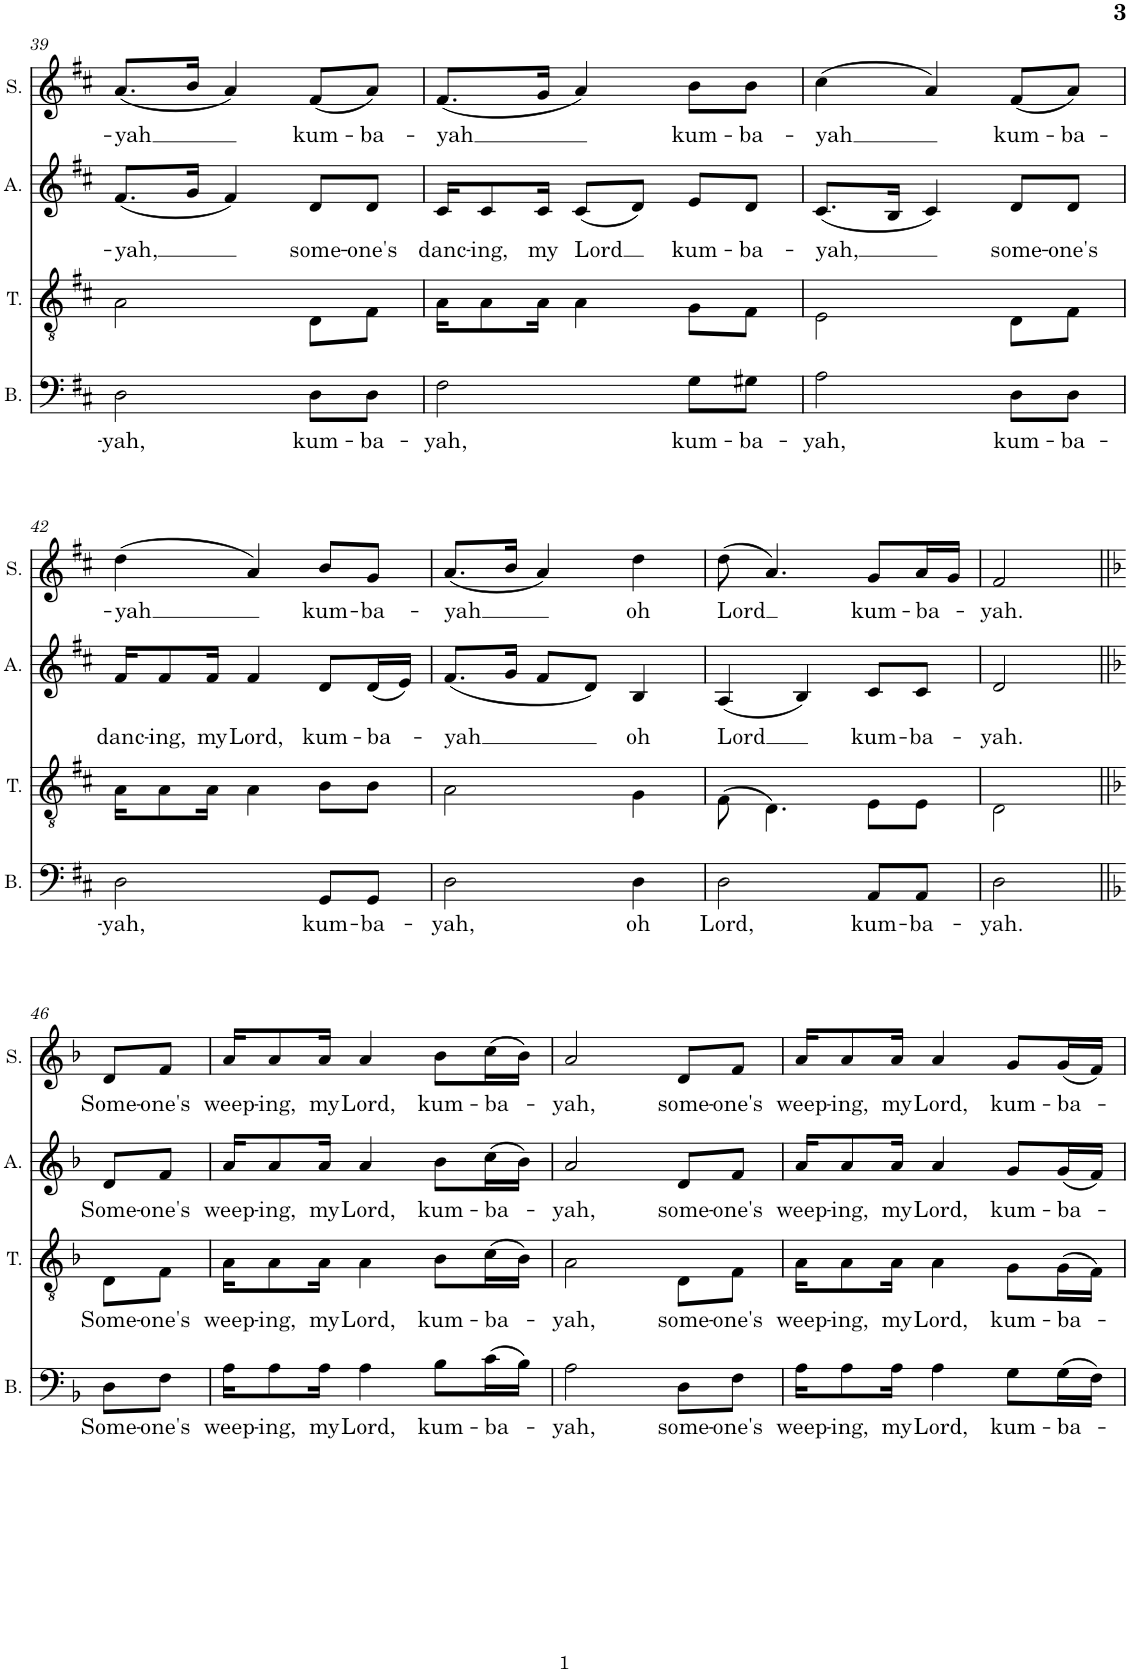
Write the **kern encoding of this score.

**kern	**text	**kern	**text	**kern	**text	**kern	**text
*part4	*part4	*part3	*part3	*part2	*part2	*part1	*part1
*staff4	*staff4	*staff3	*staff3	*staff2	*staff2	*staff1	*staff1
*I"Basso	*	*I"Tenore	*	*I"Contralto	*	*I"Soprano	*
*I'B.	*	*I'T.	*	*	*	*I'S.	*
!!LO:PB:g=z
*clefF4	*	*clefGv2	*	*clefG2	*	*clefG2	*
*k[f#c#]	*	*k[f#c#]	*	*k[f#c#]	*	*k[f#c#]	*
*	*	*	*	*M3/4	*	*M3/4	*
=39	=39	=39	=39	=39	=39	=39	=39
!	!LO:LY:b	!	!	!	!LO:LY:b	!	!LO:LY:b
2D\	-yah,	2A\	.	(8.f#/L	-yah,	(8.a/L	-yah
.	.	.	.	16g/Jk	.	16b/Jk	.
.	.	.	.	4f#/)	.	4a/)	.
!	!LO:LY:b	!	!	!	!LO:LY:b	!	!LO:LY:b
8D\L	kum-	8D\L	.	8d/L	some-	(8f#/L	kum-
!	!LO:LY:b	!	!	!	!LO:LY:b	!	!LO:LY:b
8D\J	-ba-	8F#\J	.	8d/J	-one's	8a/J)	-ba-
=40	=40	=40	=40	=40	=40	=40	=40
!	!LO:LY:b	!	!	!	!LO:LY:b	!	!LO:LY:b
2F#\	-yah,	16A\KL	.	16c#/KL	danc-	(8.f#/L	-yah
!	!	!	!	!	!LO:LY:b	!	!
.	.	8A\	.	8c#/	-ing,	.	.
!	!	!	!	!	!LO:LY:b	!	!
.	.	16A\Jk	.	16c#/Jk	my	16g/Jk	.
!	!	!	!	!	!LO:LY:b	!	!
.	.	4A\	.	(8c#/L	Lord	4a/)	.
.	.	.	.	8d/J)	.	.	.
!	!LO:LY:b	!	!	!	!LO:LY:b	!	!LO:LY:b
8G\L	kum-	8G\L	.	8e/L	kum-	8b\L	kum-
!	!LO:LY:b	!	!	!	!LO:LY:b	!	!LO:LY:b
8G#X\J	-ba-	8F#\J	.	8d/J	-ba-	8b\J	-ba-
=41	=41	=41	=41	=41	=41	=41	=41
!	!LO:LY:b	!	!	!	!LO:LY:b	!	!LO:LY:b
2A\	-yah,	2E\	.	(8.c#/L	-yah,	(4cc#\	-yah
.	.	.	.	16B/Jk	.	.	.
.	.	.	.	4c#/)	.	4a/)	.
!	!LO:LY:b	!	!	!	!LO:LY:b	!	!LO:LY:b
8D\L	kum-	8D\L	.	8d/L	some-	(8f#/L	kum-
!	!LO:LY:b	!	!	!	!LO:LY:b	!	!LO:LY:b
8D\J	-ba-	8F#\J	.	8d/J	-one's	8a/J)	-ba-
!!LO:LB:g=z
=42	=42	=42	=42	=42	=42	=42	=42
!	!LO:LY:b	!	!	!	!LO:LY:b	!	!LO:LY:b
2D\	-yah,	16A\KL	.	16f#/KL	danc-	(4dd\	-yah
!	!	!	!	!	!LO:LY:b	!	!
.	.	8A\	.	8f#/	-ing,	.	.
!	!	!	!	!	!LO:LY:b	!	!
.	.	16A\Jk	.	16f#/Jk	my	.	.
!	!	!	!	!	!LO:LY:b	!	!
.	.	4A\	.	4f#/	Lord,	4a/)	.
!	!LO:LY:b	!	!	!	!LO:LY:b	!	!LO:LY:b
8GG/L	kum-	8B\L	.	8d/L	kum-	8b/L	kum-
!	!LO:LY:b	!	!	!	!LO:LY:b	!	!LO:LY:b
8GG/J	-ba-	8B\J	.	(16d/L	-ba-	8g/J	-ba-
.	.	.	.	16e/JJ)	.	.	.
=43	=43	=43	=43	=43	=43	=43	=43
!	!LO:LY:b	!	!	!	!LO:LY:b	!	!LO:LY:b
2D\	-yah,	2A\	.	(8.f#/L	-yah	(8.a/L	-yah
.	.	.	.	16g/Jk	.	16b/Jk	.
.	.	.	.	8f#/L	.	4a/)	.
.	.	.	.	8d/J)	.	.	.
!	!LO:LY:b	!	!	!	!LO:LY:b	!	!LO:LY:b
4D\	oh	4G\	.	4B/	oh	4dd\	oh
=44	=44	=44	=44	=44	=44	=44	=44
!	!LO:LY:b	!	!	!	!LO:LY:b	!	!LO:LY:b
2D\	Lord,	(8F#\	.	(4A/	Lord	(8dd\	Lord
.	.	4.D\)	.	.	.	4.a/)	.
.	.	.	.	4B/)	.	.	.
!	!LO:LY:b	!	!	!	!LO:LY:b	!	!LO:LY:b
8AA/L	kum-	8E\L	.	8c#/L	kum-	8g/L	kum-
!	!LO:LY:b	!	!	!	!LO:LY:b	!	!LO:LY:b
8AA/J	-ba-	8E\J	.	8c#/J	-ba-	16a/L	-ba-
.	.	.	.	.	.	16g/JJ	.
=45	=45	=45	=45	=45	=45	=45	=45
!	!LO:LY:b	!	!	!	!LO:LY:b	!	!LO:LY:b
2D\	-yah.	2D\	.	2d/	-yah.	2f#/	-yah.
!!LO:LB:g=z
=46||	=46||	=46||	=46||	=46||	=46||	=46||	=46||
*k[b-]	*	*k[b-]	*	*k[b-]	*	*k[b-]	*
!	!LO:LY:b	!	!LO:LY:b	!	!LO:LY:b	!	!LO:LY:b
8D\L	Some-	8D\L	Some-	8d/L	Some-	8d/L	Some-
!	!LO:LY:b	!	!LO:LY:b	!	!LO:LY:b	!	!LO:LY:b
8F\J	-one's	8F\J	-one's	8f/J	-one's	8f/J	-one's
=47	=47	=47	=47	=47	=47	=47	=47
!	!LO:LY:b	!	!LO:LY:b	!	!LO:LY:b	!	!LO:LY:b
16A\KL	weep-	16A\KL	weep-	16a/KL	weep-	16a/KL	weep-
!	!LO:LY:b	!	!LO:LY:b	!	!LO:LY:b	!	!LO:LY:b
8A\	-ing,	8A\	-ing,	8a/	-ing,	8a/	-ing,
!	!LO:LY:b	!	!LO:LY:b	!	!LO:LY:b	!	!LO:LY:b
16A\Jk	my	16A\Jk	my	16a/Jk	my	16a/Jk	my
!	!LO:LY:b	!	!LO:LY:b	!	!LO:LY:b	!	!LO:LY:b
4A\	Lord,	4A\	Lord,	4a/	Lord,	4a/	Lord,
!	!LO:LY:b	!	!LO:LY:b	!	!LO:LY:b	!	!LO:LY:b
8B-\L	kum-	8B-\L	kum-	8b-\L	kum-	8b-\L	kum-
!	!LO:LY:b	!	!LO:LY:b	!	!LO:LY:b	!	!LO:LY:b
(16c\L	-ba-	(16c\L	-ba-	(16cc\L	-ba-	(16cc\L	-ba-
16B-\JJ)	.	16B-\JJ)	.	16b-\JJ)	.	16b-\JJ)	.
=48	=48	=48	=48	=48	=48	=48	=48
!	!LO:LY:b	!	!LO:LY:b	!	!LO:LY:b	!	!LO:LY:b
2A\	-yah,	2A\	-yah,	2a/	-yah,	2a/	-yah,
!	!LO:LY:b	!	!LO:LY:b	!	!LO:LY:b	!	!LO:LY:b
8D\L	some-	8D\L	some-	8d/L	some-	8d/L	some-
!	!LO:LY:b	!	!LO:LY:b	!	!LO:LY:b	!	!LO:LY:b
8F\J	-one's	8F\J	-one's	8f/J	-one's	8f/J	-one's
=49	=49	=49	=49	=49	=49	=49	=49
!	!LO:LY:b	!	!LO:LY:b	!	!LO:LY:b	!	!LO:LY:b
16A\KL	weep-	16A\KL	weep-	16a/KL	weep-	16a/KL	weep-
!	!LO:LY:b	!	!LO:LY:b	!	!LO:LY:b	!	!LO:LY:b
8A\	-ing,	8A\	-ing,	8a/	-ing,	8a/	-ing,
!	!LO:LY:b	!	!LO:LY:b	!	!LO:LY:b	!	!LO:LY:b
16A\Jk	my	16A\Jk	my	16a/Jk	my	16a/Jk	my
!	!LO:LY:b	!	!LO:LY:b	!	!LO:LY:b	!	!LO:LY:b
4A\	Lord,	4A\	Lord,	4a/	Lord,	4a/	Lord,
!	!LO:LY:b	!	!LO:LY:b	!	!LO:LY:b	!	!LO:LY:b
8G\L	kum-	8G\L	kum-	8g/L	kum-	8g/L	kum-
!	!LO:LY:b	!	!LO:LY:b	!	!LO:LY:b	!	!LO:LY:b
(16G\L	-ba-	(16G\L	-ba-	(16g/L	-ba-	(16g/L	-ba-
16F\JJ)	.	16F\JJ)	.	16f/JJ)	.	16f/JJ)	.
=	=	=	=	=	=	=	=
*-	*-	*-	*-	*-	*-	*-	*-
